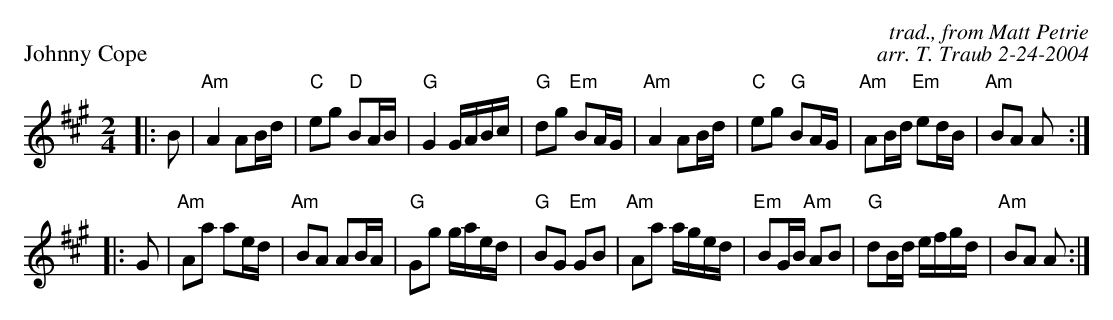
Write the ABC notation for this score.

X:1
P: Johnny Cope
C: trad., from Matt Petrie
C: arr. T. Traub 2-24-2004
M: 2/4
L: 1/8
K: A
|: B | "Am"A2 AB/d/|"C"eg "D"BA/B/|"G"G2 G/A/B/c/|"G"dg "Em"BA/G/|"Am"A2 AB/d/|"C"eg "G"BA/G/|"Am"AB/d/ "Em"ed/B/|"Am"BA A:|
|: G |"Am"Aa ae/d/|"Am"BA AB/A/|"G"Gg g/a/e/d/|"G"BG "Em"GB|"Am"Aa a/g/e/d/|"Em"BG/B/ "Am"AB|"G"dB/d/ e/f/g/d/|"Am"BA A :|
